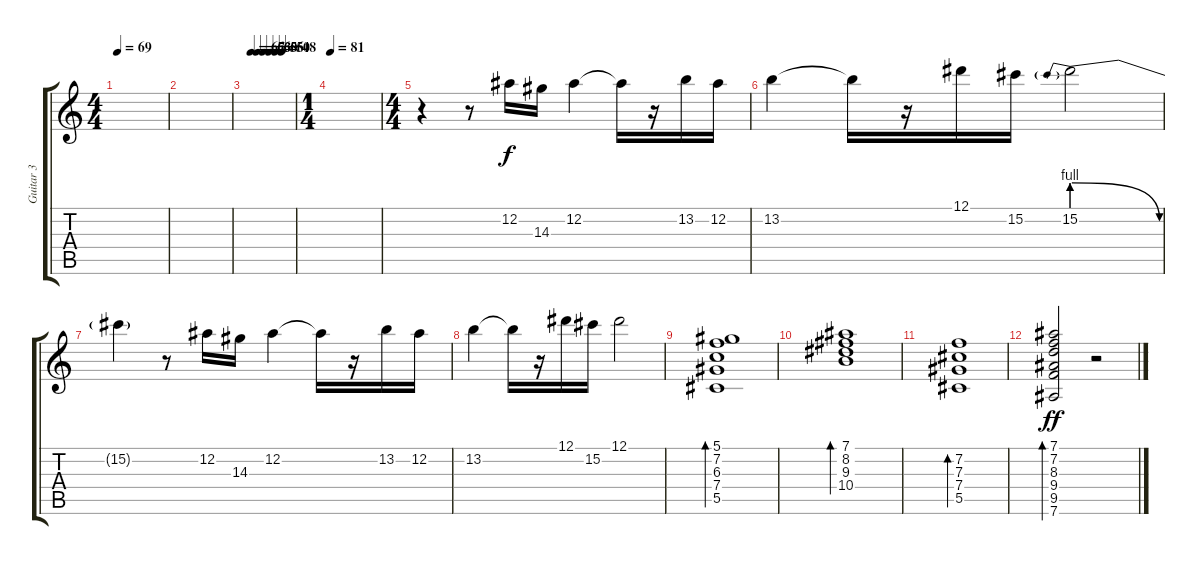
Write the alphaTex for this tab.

\track ("Guitar 3" "Guitar 3") {instrument distortionguitar}
\staff {score tabs}
\tuning (Eb4 Bb3 Gb3 Db3 Ab2 Eb2) {hide}
\ts (4 4)
\tempo 69
\clef g2
\ks c
|
|
\tempo (65 0.125)
\tempo (63 0.25)
\tempo (60 0.375)
\tempo (56 0.5)
\tempo (50 0.625)
\tempo (48 0.75)
\tempo (67 0.125)
|
\ts (1 4)
\tempo 81
|
\ts (4 4)
r.4 r.8 12.2.16 14.3.16 12.2.4 12.2{t}.16 r.16 13.2.16 12.2.16 |
13.2.4 13.2{t}.16 r.16 12.1.16 15.2.16 15.2{be (prebendrelease 0 4 60 0)}.2 |
15.2{t}.4 r.8 12.2.16 14.3.16 12.2.4 12.2{t}.16 r.16 13.2.16 12.2.16 |
13.2.4 13.2{t}.16 r.16 12.1.16 15.2.16 12.1.2 |
(5.1 7.2 6.3 7.4 5.5).1{bd 480 instrument acousticguitarnylon} |
(7.1 8.2 9.3 10.4).1{bd 480} |
(7.2 7.3 7.4 5.5).1{bd 480} |
(7.1 7.2 8.3 9.4 9.5 7.6).2{bd 480 dy ff} r.2{instrument distortionguitar}
